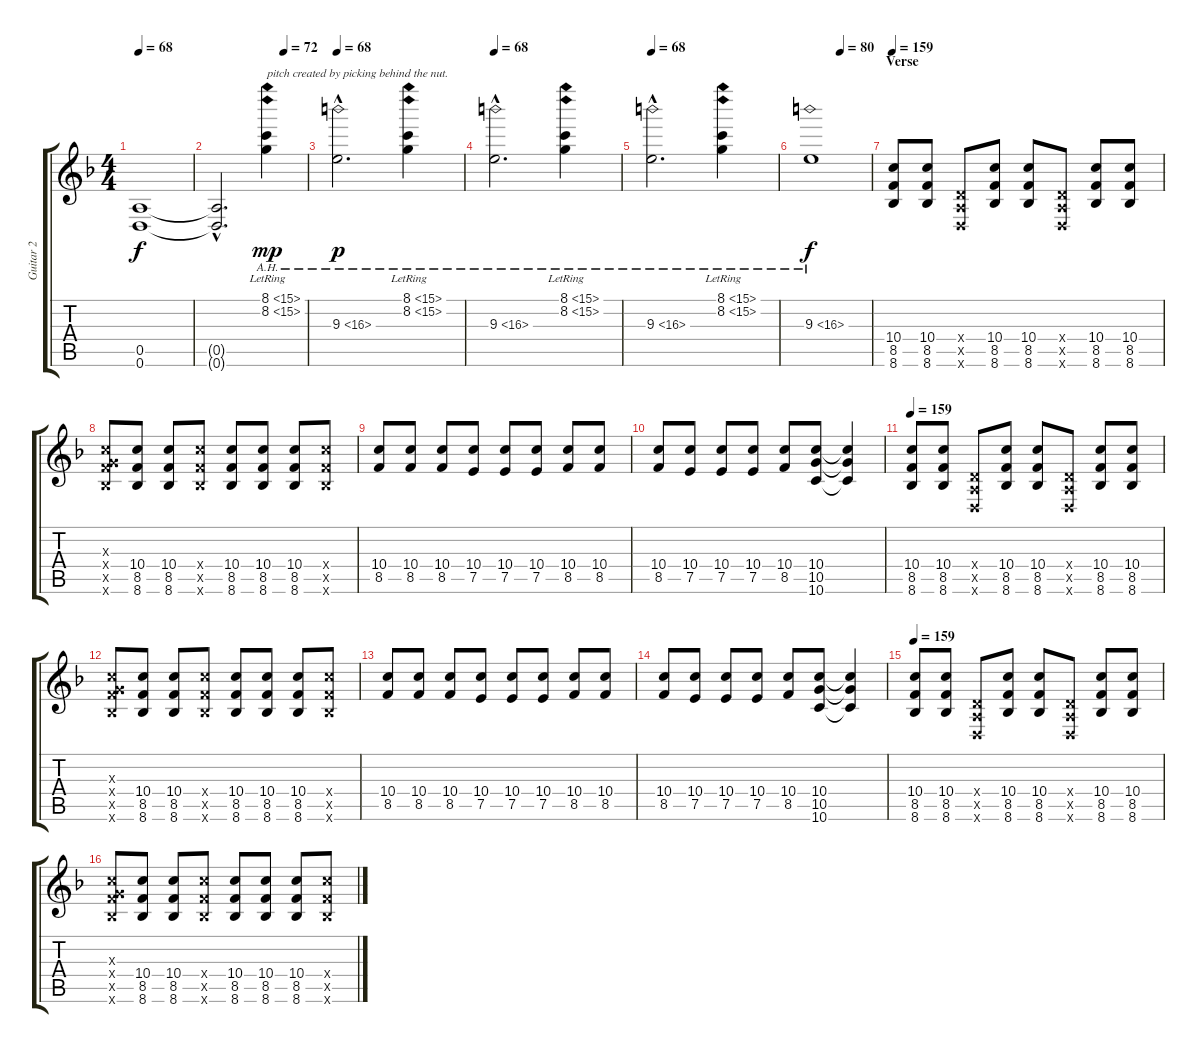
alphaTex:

\track ("Guitar 2" "Guitar 2") {instrument distortionguitar}
\staff {score tabs}
\tuning (E4 B3 G3 D3 A2 D2) {hide}
\ts (4 4)
\tempo 68
\clef g2
\ks f
(0.5 0.6).1{dy f} |
\tempo (72 0.75)
(0.5{hac t} 0.6{hac t}).2{d} (8.1{ah 7 lr} 8.2{ah 7 lr}).4{txt "pitch created by picking behind the nut." dy mp instrument tinklebell} |
\tempo 68
9.3{ah 7 hac}.2{d dy p} (8.1{ah 7 lr} 8.2{ah 7 lr}).4 |
\tempo 68
9.3{ah 7 hac}.2{d} (8.1{ah 7 lr} 8.2{ah 7 lr}).4 |
\tempo 68
9.3{ah 7 hac}.2{d} (8.1{ah 7 lr} 8.2{ah 7 lr}).4 |
\tempo (80 0.5)
9.3{ah 7}.1{dy f} |
\section ("" "Verse")
\tempo 159
(10.4 8.5 8.6).8{instrument distortionguitar} (10.4 8.5 8.6).8 (0.4{x} 0.5{x} 0.6{x}).8 (10.4 8.5 8.6).8 (10.4 8.5 8.6).8 (0.4{x} 0.5{x} 0.6{x}).8 (10.4 8.5 8.6).8 (10.4 8.5 8.6).8 |
(0.3{x} 10.4{x} 8.5{x} 8.6{x}).8{instrument distortionguitar} (10.4 8.5 8.6).8 (10.4 8.5 8.6).8 (10.4{x} 8.5{x} 8.6{x}).8 (10.4 8.5 8.6).8 (10.4 8.5 8.6).8 (10.4 8.5 8.6).8 (10.4{x} 8.5{x} 8.6{x}).8 |
(10.4 8.5).8 (10.4 8.5).8 (10.4 8.5).8 (10.4 7.5).8 (10.4 7.5).8 (10.4 7.5).8 (10.4 8.5).8 (10.4 8.5).8 |
(10.4 8.5).8 (10.4 7.5).8 (10.4 7.5).8 (10.4 7.5).8 (10.4 8.5).8 (10.4 10.5 10.6).8 (10.4{t} 10.5{t} 10.6{t}).4 |
\tempo 159
(10.4 8.5 8.6).8{volume 12 instrument distortionguitar} (10.4 8.5 8.6).8 (0.4{x} 0.5{x} 0.6{x}).8 (10.4 8.5 8.6).8 (10.4 8.5 8.6).8 (0.4{x} 0.5{x} 0.6{x}).8 (10.4 8.5 8.6).8 (10.4 8.5 8.6).8 |
(0.3{x} 10.4{x} 8.5{x} 8.6{x}).8{instrument distortionguitar} (10.4 8.5 8.6).8 (10.4 8.5 8.6).8 (10.4{x} 8.5{x} 8.6{x}).8 (10.4 8.5 8.6).8 (10.4 8.5 8.6).8 (10.4 8.5 8.6).8 (10.4{x} 8.5{x} 8.6{x}).8 |
(10.4 8.5).8 (10.4 8.5).8 (10.4 8.5).8 (10.4 7.5).8 (10.4 7.5).8 (10.4 7.5).8 (10.4 8.5).8 (10.4 8.5).8 |
(10.4 8.5).8 (10.4 7.5).8 (10.4 7.5).8 (10.4 7.5).8 (10.4 8.5).8 (10.4 10.5 10.6).8 (10.4{t} 10.5{t} 10.6{t}).4 |
\tempo 159
(10.4 8.5 8.6).8{volume 12 instrument distortionguitar} (10.4 8.5 8.6).8 (0.4{x} 0.5{x} 0.6{x}).8 (10.4 8.5 8.6).8 (10.4 8.5 8.6).8 (0.4{x} 0.5{x} 0.6{x}).8 (10.4 8.5 8.6).8 (10.4 8.5 8.6).8 |
(0.3{x} 10.4{x} 8.5{x} 8.6{x}).8{instrument distortionguitar} (10.4 8.5 8.6).8 (10.4 8.5 8.6).8 (10.4{x} 8.5{x} 8.6{x}).8 (10.4 8.5 8.6).8 (10.4 8.5 8.6).8 (10.4 8.5 8.6).8 (10.4{x} 8.5{x} 8.6{x}).8
